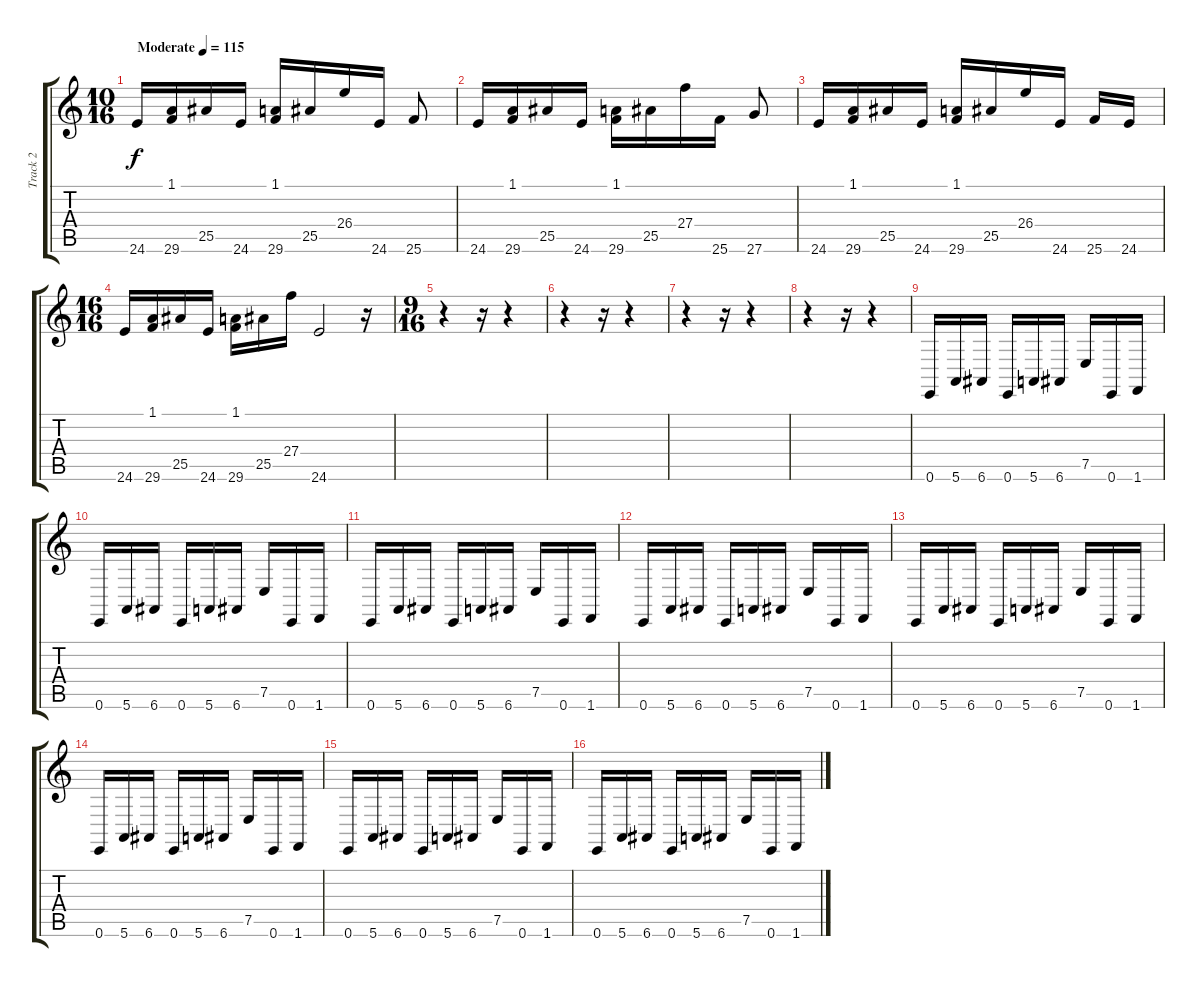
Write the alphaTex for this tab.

\track ("Track 2" "Track 2") {instrument marimba}
\staff {score tabs}
\tuning (E4 B3 G3 D3 A2 E2) {hide}
\ts (10 16)
\tempo (115 "Moderate")
\clef g2
\ks c
24.6.16{dy f instrument marimba} (1.1 29.6).16 25.5.16 24.6.16 (1.1 29.6).16 25.5.16 26.4.16 24.6.16 25.6.8 |
24.6.16 (1.1 29.6).16 25.5.16 24.6.16 (1.1 29.6).16 25.5.16 27.4.16 25.6.16 27.6.8 |
24.6.16 (1.1 29.6).16 25.5.16 24.6.16 (1.1 29.6).16 25.5.16 26.4.16 24.6.16 25.6.16 24.6.16 |
\ts (16 16)
24.6.16 (1.1 29.6).16 25.5.16 24.6.16 (1.1 29.6).16 25.5.16 27.4.16 24.6.2 r.16 |
\ts (9 16)
r.4 r.16 r.4 |
r.4 r.16 r.4 |
r.4 r.16 r.4 |
r.4 r.16 r.4 |
0.6.16 5.6.16 6.6.16 0.6.16 5.6.16 6.6.16 7.5.16 0.6.16 1.6.16 |
0.6.16 5.6.16 6.6.16 0.6.16 5.6.16 6.6.16 7.5.16 0.6.16 1.6.16 |
0.6.16 5.6.16 6.6.16 0.6.16 5.6.16 6.6.16 7.5.16 0.6.16 1.6.16 |
0.6.16 5.6.16 6.6.16 0.6.16 5.6.16 6.6.16 7.5.16 0.6.16 1.6.16 |
0.6.16 5.6.16 6.6.16 0.6.16 5.6.16 6.6.16 7.5.16 0.6.16 1.6.16 |
0.6.16 5.6.16 6.6.16 0.6.16 5.6.16 6.6.16 7.5.16 0.6.16 1.6.16 |
0.6.16 5.6.16 6.6.16 0.6.16 5.6.16 6.6.16 7.5.16 0.6.16 1.6.16 |
0.6.16 5.6.16 6.6.16 0.6.16 5.6.16 6.6.16 7.5.16 0.6.16 1.6.16
